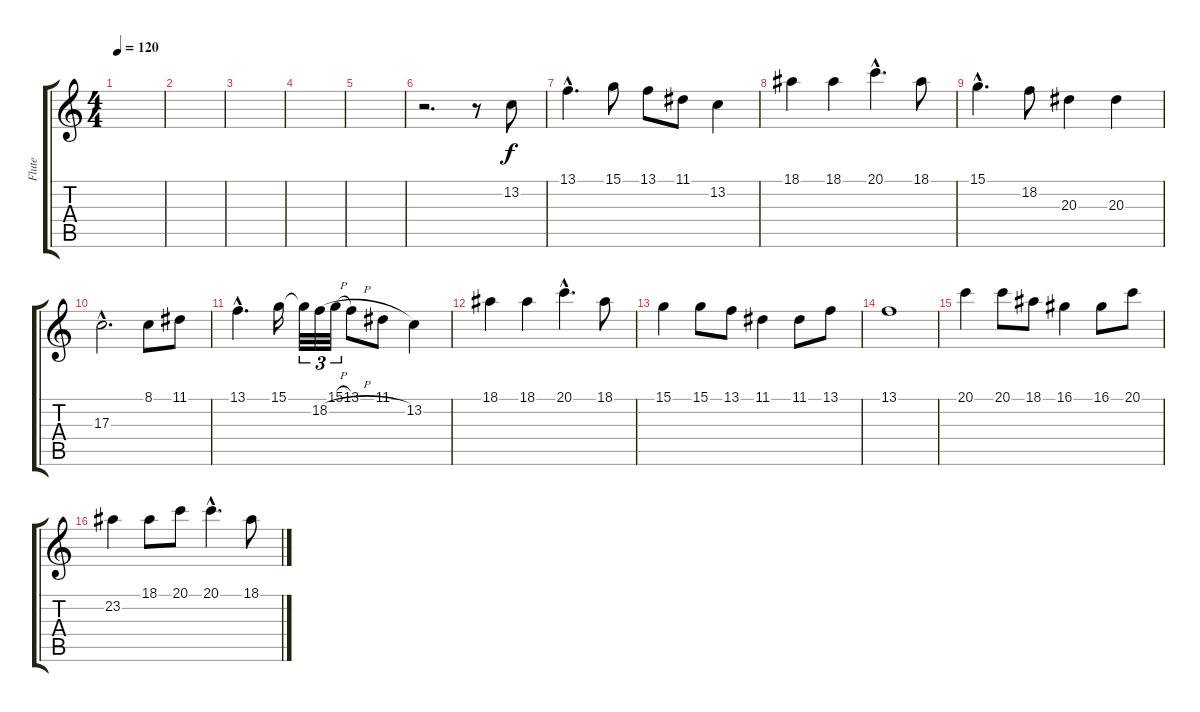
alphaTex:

\track ("Flute" "Flute") {instrument flute}
\staff {score tabs}
\tuning (E4 B3 G3 D3 A2 E2) {hide}
\ts (4 4)
\tempo 120
\clef g2
\ks c
|
|
|
|
|
r.2{d} r.8 13.2.8 |
13.1{hac}.4{d} 15.1.8 13.1.8 11.1.8 13.2.4 |
18.1.4 18.1.4 20.1{hac}.4{d} 18.1.8 |
15.1{hac}.4{d} 18.2.8 20.3.4 20.3.4 |
17.3{hac}.2{d} 8.1.8 11.1.8 |
13.1{hac}.4{d} 15.1.16 15.1{t}.32{tu (3 2)} 18.2{h}.32{tu (3 2)} 15.1{h}.32{tu (3 2)} 13.1.8 11.1.8 13.2.4 |
18.1.4 18.1.4 20.1{hac}.4{d} 18.1.8 |
15.1.4 15.1.8 13.1.8 11.1.4 11.1.8 13.1.8 |
13.1.1 |
20.1.4 20.1.8 18.1.8 16.1.4 16.1.8 20.1.8 |
23.2.4 18.1.8 20.1.8 20.1{hac}.4{d} 18.1.8
